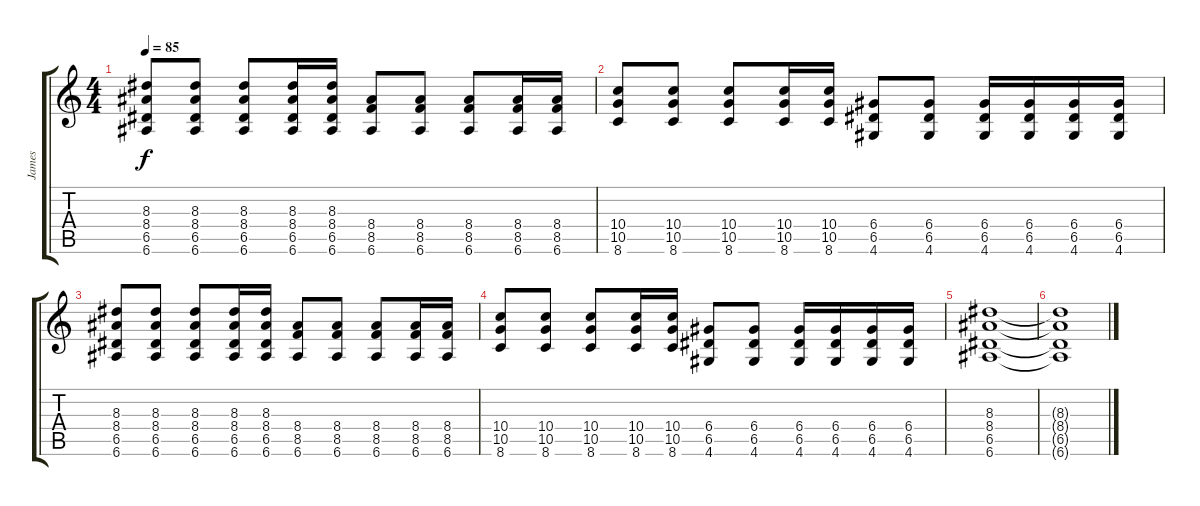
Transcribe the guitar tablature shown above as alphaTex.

\track ("James" "James") {instrument overdrivenguitar}
\staff {score tabs}
\tuning (E4 B3 G3 D3 A2 E2) {hide}
\ts (4 4)
\tempo 85
\clef g2
\ks c
(8.3 8.4 6.5 6.6).8{dy f} (8.3 8.4 6.5 6.6).8 (8.3 8.4 6.5 6.6).8 (8.3 8.4 6.5 6.6).16 (8.3 8.4 6.5 6.6).16 (8.4 8.5 6.6).8 (8.4 8.5 6.6).8 (8.4 8.5 6.6).8 (8.4 8.5 6.6).16 (8.4 8.5 6.6).16 |
(10.4 10.5 8.6).8 (10.4 10.5 8.6).8 (10.4 10.5 8.6).8 (10.4 10.5 8.6).16 (10.4 10.5 8.6).16 (6.4 6.5 4.6).8 (6.4 6.5 4.6).8 (6.4 6.5 4.6).16 (6.4 6.5 4.6).16 (6.4 6.5 4.6).16 (6.4 6.5 4.6).16 |
(8.3 8.4 6.5 6.6).8 (8.3 8.4 6.5 6.6).8 (8.3 8.4 6.5 6.6).8 (8.3 8.4 6.5 6.6).16 (8.3 8.4 6.5 6.6).16 (8.4 8.5 6.6).8 (8.4 8.5 6.6).8 (8.4 8.5 6.6).8 (8.4 8.5 6.6).16 (8.4 8.5 6.6).16 |
(10.4 10.5 8.6).8 (10.4 10.5 8.6).8 (10.4 10.5 8.6).8 (10.4 10.5 8.6).16 (10.4 10.5 8.6).16 (6.4 6.5 4.6).8 (6.4 6.5 4.6).8 (6.4 6.5 4.6).16 (6.4 6.5 4.6).16 (6.4 6.5 4.6).16 (6.4 6.5 4.6).16 |
(8.3 8.4 6.5 6.6).1{volume 0} |
(8.3{t} 8.4{t} 6.5{t} 6.6{t}).1
